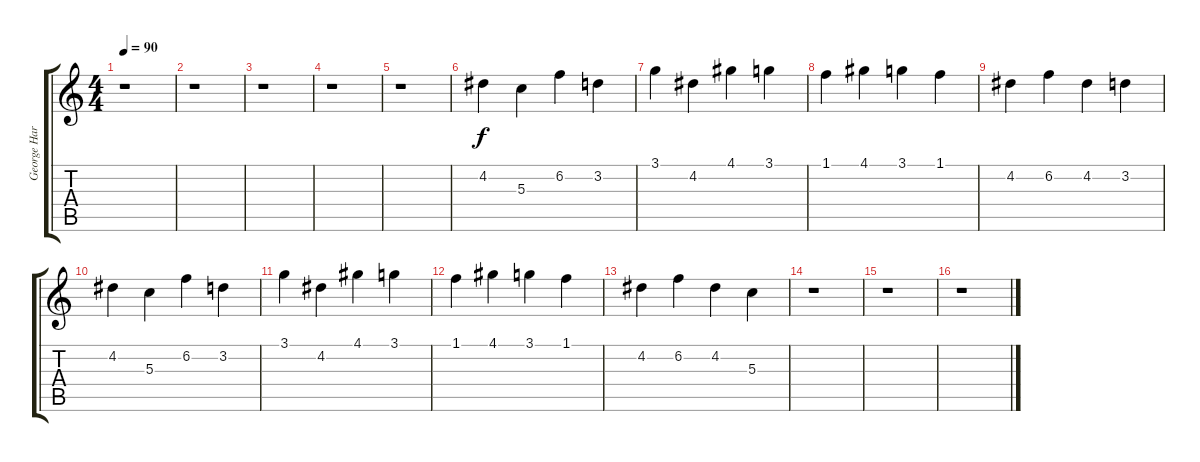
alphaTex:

\track ("George Harrison" "George Har") {instrument electricguitarclean}
\staff {score tabs}
\tuning (E4 B3 G3 D3 A2 E2) {hide}
\ts (4 4)
\tempo 90
\clef g2
\ks c
r.1{dy f} |
r.1 |
r.1 |
r.1 |
r.1 |
4.2.4 5.3.4 6.2.4 3.2.4 |
3.1.4 4.2.4 4.1.4 3.1.4 |
1.1.4 4.1.4 3.1.4 1.1.4 |
4.2.4 6.2.4 4.2.4 3.2.4 |
4.2.4 5.3.4 6.2.4 3.2.4 |
3.1.4 4.2.4 4.1.4 3.1.4 |
1.1.4 4.1.4 3.1.4 1.1.4 |
4.2.4 6.2.4 4.2.4 5.3.4 |
r.1 |
r.1 |
r.1
